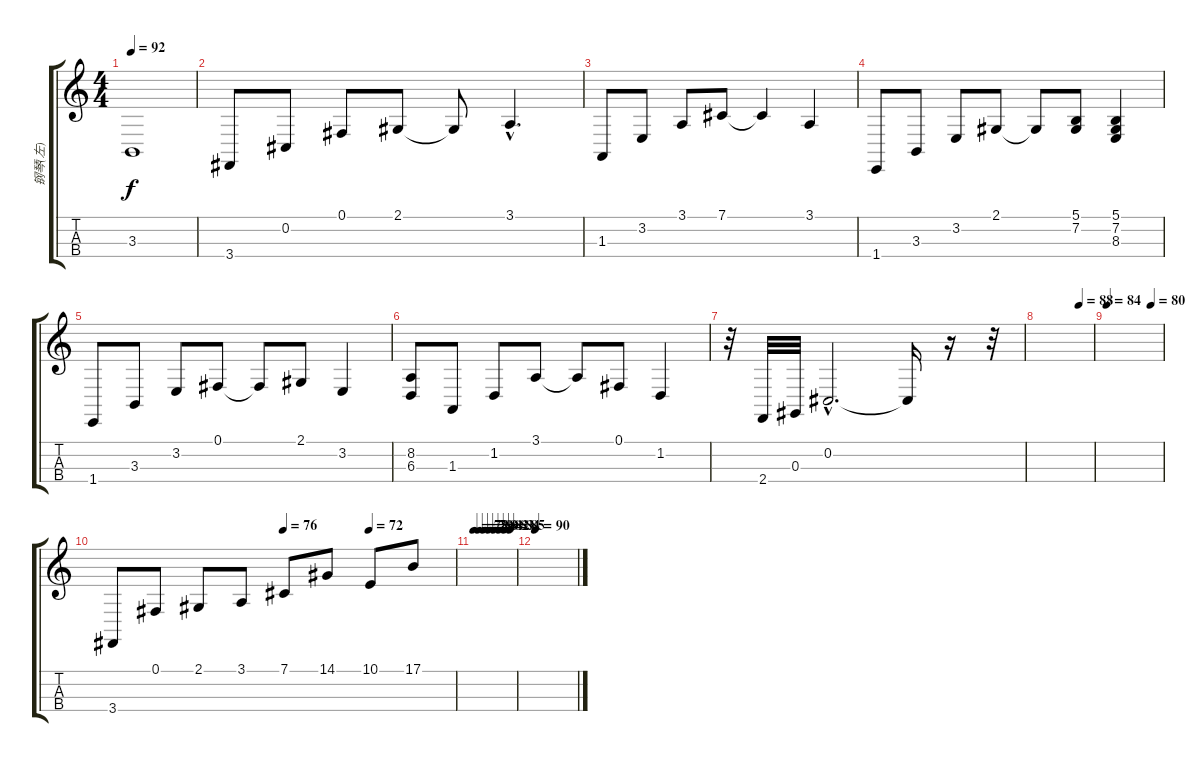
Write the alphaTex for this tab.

\track ("钢琴(左)" "钢琴(左)") {instrument acousticgrandpiano}
\staff {score tabs}
\tuning (Gb3 Db3 Ab2 Eb2) {hide}
\ts (4 4)
\tempo 92
\clef g2
\ks c
3.3.1{dy f instrument acousticgrandpiano} |
3.4.8 0.2.8 0.1.8 2.1.8 2.1{t}.8 3.1{hac}.4{d} |
1.3.8 3.2.8 3.1.8 7.1.8 7.1{t}.4 3.1.4 |
1.4.8 3.3.8 3.2.8 2.1.8 2.1{t}.8 (5.1 7.2).8 (5.1 7.2 8.3).4 |
1.4.8 3.3.8 3.2.8 0.1.8 0.1{t}.8 2.1.8 3.2.4 |
(8.2 6.3).8 1.3.8 1.2.8 3.1.8 3.1{t}.8 0.1.8 1.2.4 |
r.32 2.4.32 0.3.32 0.2{hac}.2{d} 0.2{t}.16 r.16 r.32 |
\tempo (88 0.75)
|
\tempo 84
\tempo (80 0.796875)
|
\tempo (76 0.5)
\tempo (72 0.75)
3.4.8 0.1.8 2.1.8 3.1.8 7.1.8 14.1.8 10.1.8 17.1.8 |
\tempo 78
\tempo (79 0.125)
\tempo (80 0.25)
\tempo (81 0.375)
\tempo (82 0.5)
\tempo (83 0.625)
\tempo (84 0.75)
\tempo (85 0.875)
|
\tempo 90
